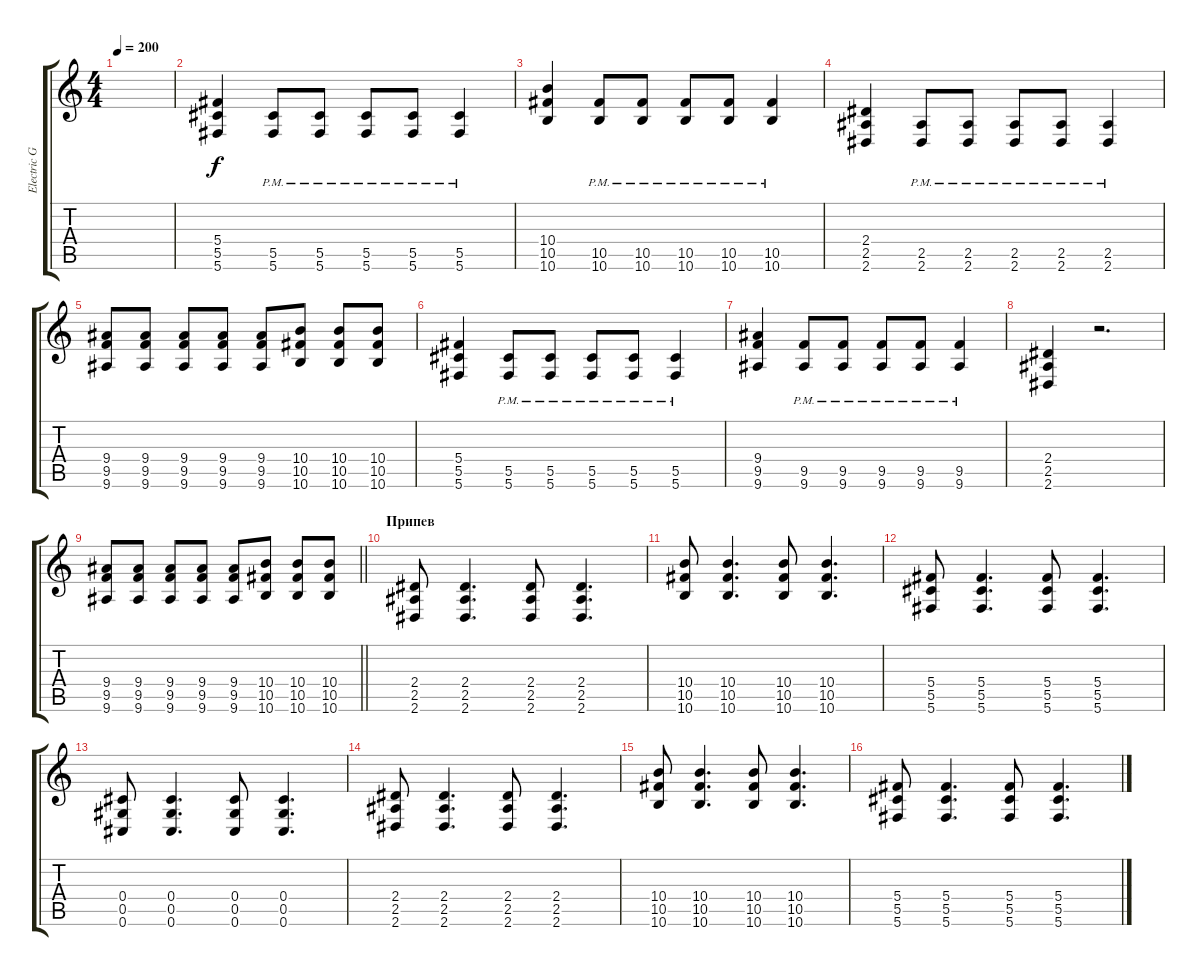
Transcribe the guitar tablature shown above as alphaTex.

\track ("Electric Guitar" "Electric G") {instrument distortionguitar}
\staff {score tabs}
\tuning (Eb4 Bb3 Gb3 Db3 Ab2 Db2) {hide}
\ts (4 4)
\tempo 200
\clef g2
\ks c
|
(5.4 5.5 5.6).4{volume 13} (5.5{pm} 5.6{pm}).8 (5.5{pm} 5.6{pm}).8 (5.5{pm} 5.6{pm}).8 (5.5{pm} 5.6{pm}).8 (5.5{pm} 5.6{pm}).4 |
(10.4 10.5 10.6).4 (10.5{pm} 10.6{pm}).8 (10.5{pm} 10.6{pm}).8 (10.5{pm} 10.6{pm}).8 (10.5{pm} 10.6{pm}).8 (10.5{pm} 10.6{pm}).4 |
(2.4 2.5 2.6).4 (2.5{pm} 2.6{pm}).8 (2.5{pm} 2.6{pm}).8 (2.5{pm} 2.6{pm}).8 (2.5{pm} 2.6{pm}).8 (2.5{pm} 2.6{pm}).4 |
(9.4 9.5 9.6).8 (9.4 9.5 9.6).8 (9.4 9.5 9.6).8 (9.4 9.5 9.6).8 (9.4 9.5 9.6).8 (10.4 10.5 10.6).8 (10.4 10.5 10.6).8 (10.4 10.5 10.6).8 |
(5.4 5.5 5.6).4 (5.5{pm} 5.6{pm}).8 (5.5{pm} 5.6{pm}).8 (5.5{pm} 5.6{pm}).8 (5.5{pm} 5.6{pm}).8 (5.5{pm} 5.6{pm}).4 |
(9.4 9.5 9.6).4 (9.5{pm} 9.6{pm}).8 (9.5{pm} 9.6{pm}).8 (9.5{pm} 9.6{pm}).8 (9.5{pm} 9.6{pm}).8 (9.5{pm} 9.6{pm}).4 |
(2.4 2.5 2.6).4 r.2{d} |
\barLineRight lightlight
(9.4 9.5 9.6).8 (9.4 9.5 9.6).8 (9.4 9.5 9.6).8 (9.4 9.5 9.6).8 (9.4 9.5 9.6).8 (10.4 10.5 10.6).8 (10.4 10.5 10.6).8 (10.4 10.5 10.6).8 |
\section ("" "Припев")
(2.4 2.5 2.6).8 (2.4 2.5 2.6).4{d} (2.4 2.5 2.6).8 (2.4 2.5 2.6).4{d} |
(10.4 10.5 10.6).8 (10.4 10.5 10.6).4{d} (10.4 10.5 10.6).8 (10.4 10.5 10.6).4{d} |
(5.4 5.5 5.6).8 (5.4 5.5 5.6).4{d} (5.4 5.5 5.6).8 (5.4 5.5 5.6).4{d} |
(0.4 0.5 0.6).8 (0.4 0.5 0.6).4{d} (0.4 0.5 0.6).8 (0.4 0.5 0.6).4{d} |
(2.4 2.5 2.6).8 (2.4 2.5 2.6).4{d} (2.4 2.5 2.6).8 (2.4 2.5 2.6).4{d} |
(10.4 10.5 10.6).8 (10.4 10.5 10.6).4{d} (10.4 10.5 10.6).8 (10.4 10.5 10.6).4{d} |
(5.4 5.5 5.6).8 (5.4 5.5 5.6).4{d} (5.4 5.5 5.6).8 (5.4 5.5 5.6).4{d}
